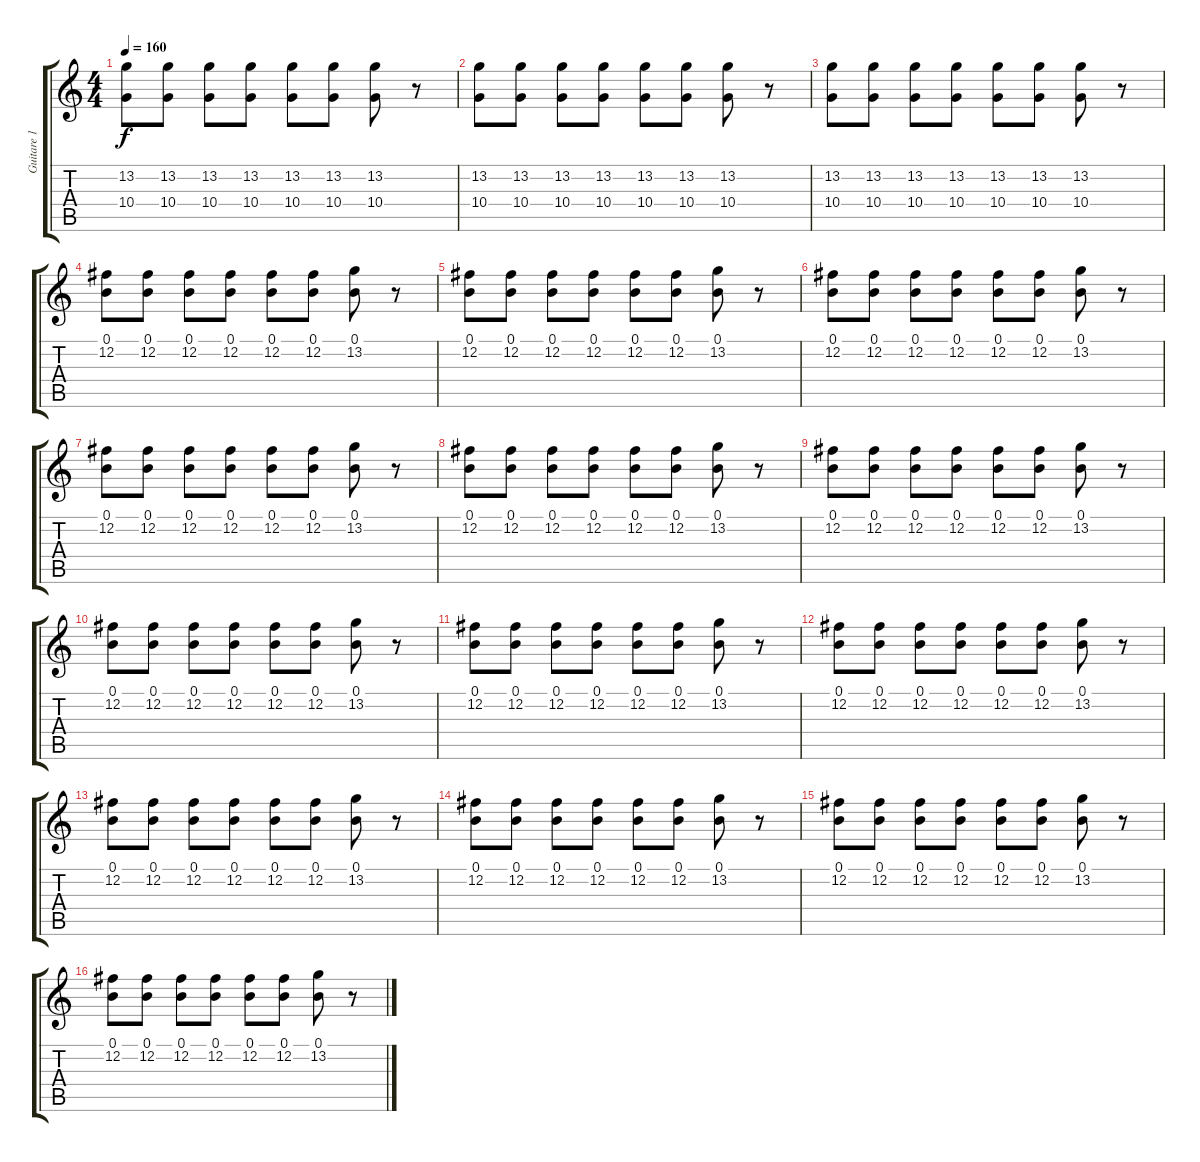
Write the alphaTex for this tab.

\track ("Guitare 1" "Guitare 1") {instrument distortionguitar}
\staff {score tabs}
\tuning (B3 Gb3 D3 A2 E2 B1) {hide}
\ts (4 4)
\tempo 160
\clef g2
\ks c
(13.2 10.4).8{dy f} (13.2 10.4).8 (13.2 10.4).8 (13.2 10.4).8 (13.2 10.4).8 (13.2 10.4).8 (13.2 10.4).8 r.8 |
(13.2 10.4).8 (13.2 10.4).8 (13.2 10.4).8 (13.2 10.4).8 (13.2 10.4).8 (13.2 10.4).8 (13.2 10.4).8 r.8 |
(13.2 10.4).8 (13.2 10.4).8 (13.2 10.4).8 (13.2 10.4).8 (13.2 10.4).8 (13.2 10.4).8 (13.2 10.4).8 r.8 |
(0.1 12.2).8 (0.1 12.2).8 (0.1 12.2).8 (0.1 12.2).8 (0.1 12.2).8 (0.1 12.2).8 (0.1 13.2).8 r.8 |
(0.1 12.2).8 (0.1 12.2).8 (0.1 12.2).8 (0.1 12.2).8 (0.1 12.2).8 (0.1 12.2).8 (0.1 13.2).8 r.8 |
(0.1 12.2).8 (0.1 12.2).8 (0.1 12.2).8 (0.1 12.2).8 (0.1 12.2).8 (0.1 12.2).8 (0.1 13.2).8 r.8 |
(0.1 12.2).8 (0.1 12.2).8 (0.1 12.2).8 (0.1 12.2).8 (0.1 12.2).8 (0.1 12.2).8 (0.1 13.2).8 r.8 |
(0.1 12.2).8 (0.1 12.2).8 (0.1 12.2).8 (0.1 12.2).8 (0.1 12.2).8 (0.1 12.2).8 (0.1 13.2).8 r.8 |
(0.1 12.2).8 (0.1 12.2).8 (0.1 12.2).8 (0.1 12.2).8 (0.1 12.2).8 (0.1 12.2).8 (0.1 13.2).8 r.8 |
(0.1 12.2).8 (0.1 12.2).8 (0.1 12.2).8 (0.1 12.2).8 (0.1 12.2).8 (0.1 12.2).8 (0.1 13.2).8 r.8 |
(0.1 12.2).8 (0.1 12.2).8 (0.1 12.2).8 (0.1 12.2).8 (0.1 12.2).8 (0.1 12.2).8 (0.1 13.2).8 r.8 |
(0.1 12.2).8 (0.1 12.2).8 (0.1 12.2).8 (0.1 12.2).8 (0.1 12.2).8 (0.1 12.2).8 (0.1 13.2).8 r.8 |
(0.1 12.2).8 (0.1 12.2).8 (0.1 12.2).8 (0.1 12.2).8 (0.1 12.2).8 (0.1 12.2).8 (0.1 13.2).8 r.8 |
(0.1 12.2).8 (0.1 12.2).8 (0.1 12.2).8 (0.1 12.2).8 (0.1 12.2).8 (0.1 12.2).8 (0.1 13.2).8 r.8 |
(0.1 12.2).8 (0.1 12.2).8 (0.1 12.2).8 (0.1 12.2).8 (0.1 12.2).8 (0.1 12.2).8 (0.1 13.2).8 r.8 |
(0.1 12.2).8 (0.1 12.2).8 (0.1 12.2).8 (0.1 12.2).8 (0.1 12.2).8 (0.1 12.2).8 (0.1 13.2).8 r.8
